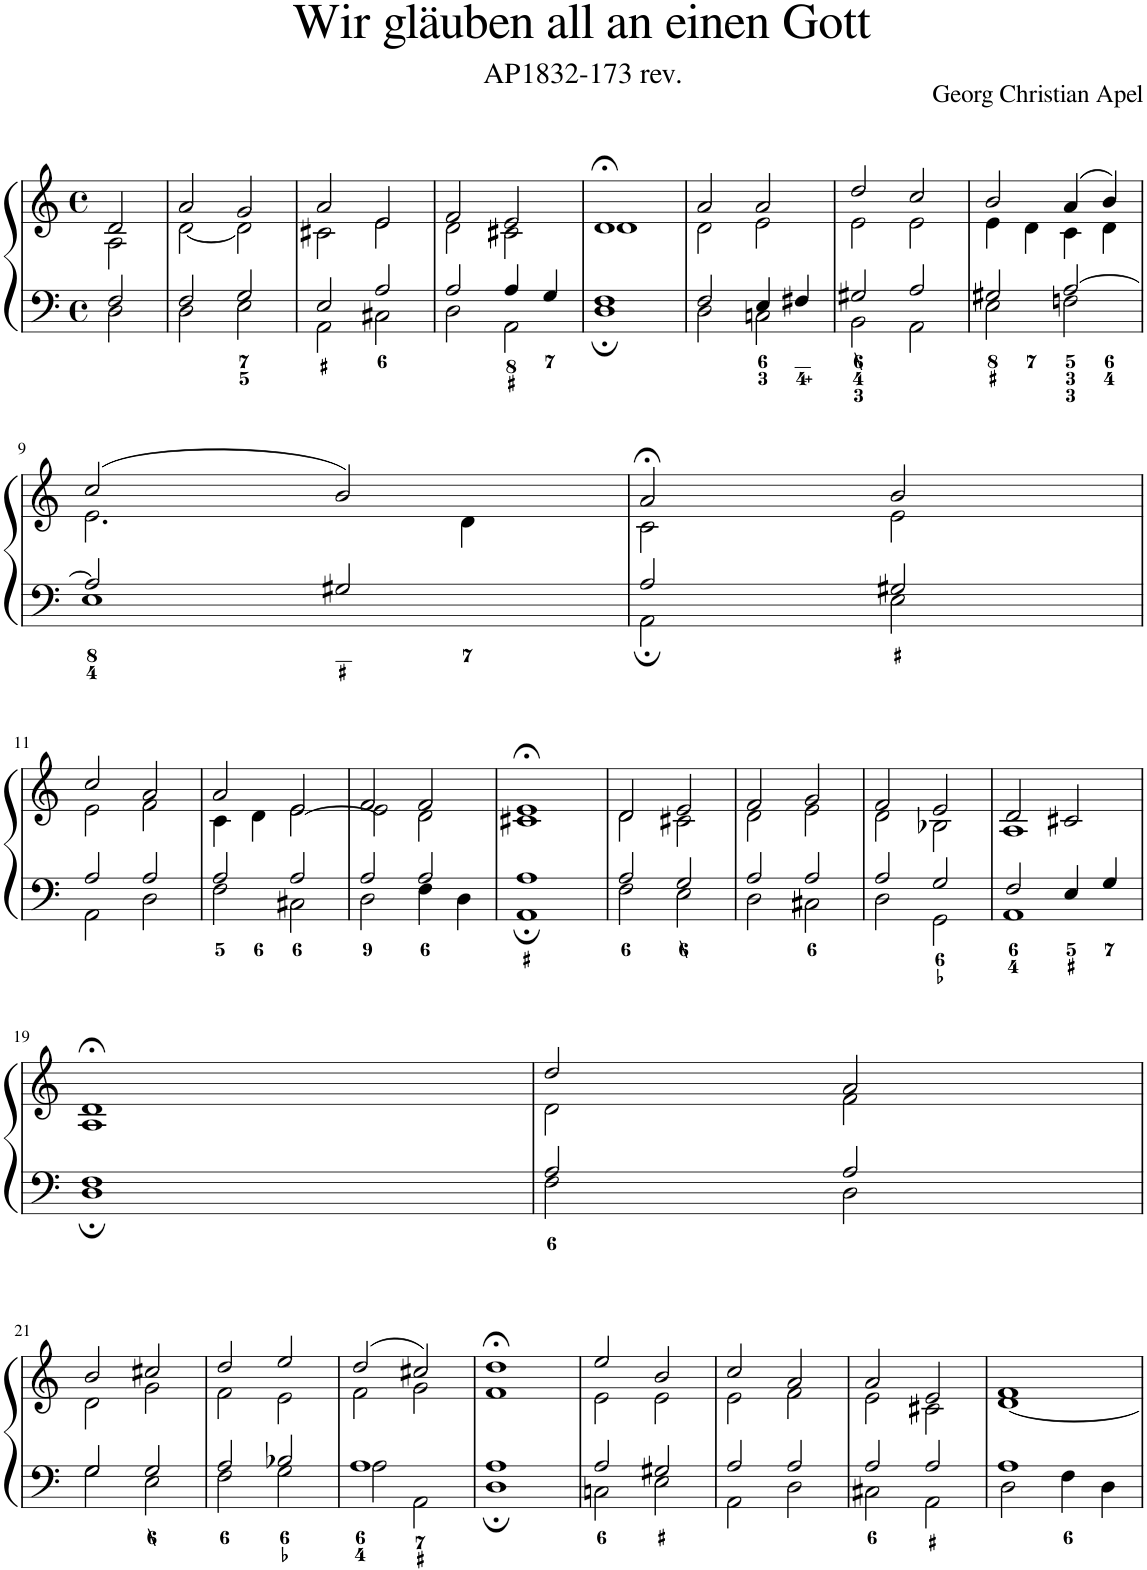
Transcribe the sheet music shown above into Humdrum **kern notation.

**kern	**kern
*part1	*part1
*staff2	*staff1
*I"Piano	*
*I'Pno.	*
*clefF4	*clefG2
*k[]	*k[]
*M4/4	*M4/4
*met(c)	*met(c)
=1	=1
*^	*^
2F/	2D\	2d/	2A\
=2	=2	=2	=2
2F/	2D\	2a/	[2d\
2G/	2E\	2g/	2d\]
=3	=3	=3	=3
2E/	2AA\	2a/	2c#X\
2A/	2C#X\	2e/	2e\
=4	=4	=4	=4
2A/	2D\	2f/	2d\
4A/	2AA\	2e/	2c#X\
4G/	.	.	.
=5	=5	=5	=5
1F	1D;	1d;<	1d
=6	=6	=6	=6
2F/	2D\	2a/	2d\
4E/	2Cn\	2a/	2e\
4F#X/	.	.	.
=7	=7	=7	=7
2G#X/	2BB\	2dd/	2e\
2A/	2AA\	2cc/	2e\
=8	=8	=8	=8
2G#X/	2E\	2b/	4e\
.	.	.	4d\
[2A/	2Fn\	(4a/	4c\
.	.	4b/)	4d\
!!LO:LB:g=z	!!
=9	=9	=9	=9
2A/]	1E	(2cc/	2.e\
2G#X/	.	2b/)	.
.	.	.	4d\
=10	=10	=10	=10
2A/	2AA;\	2a;</	2c\
2G#X/	2E\	2b/	2e\
!!LO:LB:g=z	!!
=11	=11	=11	=11
2A/	2AA\	2cc/	2e\
2A/	2D\	2a/	2f\
=12	=12	=12	=12
2A/	2F\	2a/	4c\
.	.	.	4d\
2A/	2C#X\	[2e/	2e\
=13	=13	=13	=13
2A/	2D\	2f/	2e\]
2A/	4F\	2f/	2d\
.	4D\	.	.
=14	=14	=14	=14
1A	1AA;	1e;<	1c#X
=15	=15	=15	=15
2A/	2F\	2d/	2d\
2G/	2E\	2e/	2c#X\
=16	=16	=16	=16
2A/	2D\	2f/	2d\
2A/	2C#X\	2g/	2e\
=17	=17	=17	=17
2A/	2D\	2f/	2d\
2G/	2GG\	2e/	2B-X\
=18	=18	=18	=18
2F/	1AA	2d/	1A
4E/	.	2c#X/	.
4G/	.	.	.
!!LO:LB:g=z	!!
=19	=19	=19	=19
1F	1D;	1d;<	1A
=20	=20	=20	=20
2A/	2F\	2dd/	2d\
2A/	2D\	2a/	2f\
!!LO:LB:g=z	!!
=21	=21	=21	=21
2G/	2G\	2b/	2d\
2G/	2E\	2cc#X/	2g\
=22	=22	=22	=22
2A/	2F\	2dd/	2f\
2B-X/	2G\	2ee/	2e\
=23	=23	=23	=23
1A	2A\	(2dd/	2f\
.	2AA\	2cc#X/)	2g\
=24	=24	=24	=24
1A	1D;	1dd;<	1f
=25	=25	=25	=25
2A/	2Cn\	2ee/	2e\
2G#X/	2E\	2b/	2e\
=26	=26	=26	=26
2A/	2AA\	2cc/	2e\
2A/	2D\	2a/	2f\
=27	=27	=27	=27
2A/	2C#X\	2a/	2e\
2A/	2AA\	2e/	2c#X\
=28	=28	=28	=28
1A	2D\	1f	[1d
.	4F\	.	.
.	4D\	.	.
*v	*v	*	*
*	*v	*v
=	=
*-	*-
